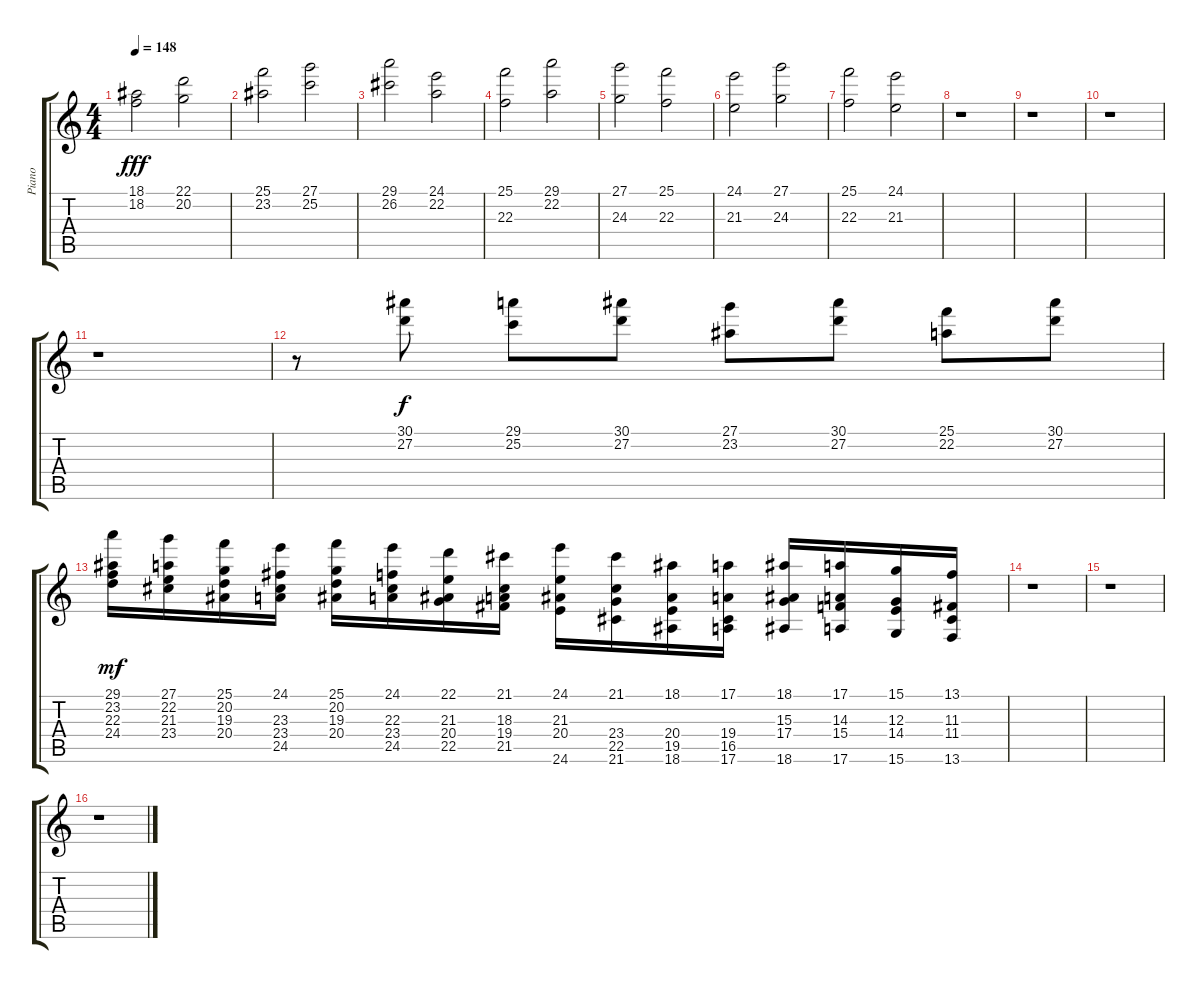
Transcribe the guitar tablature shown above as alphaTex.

\track ("Piano" "Piano") {instrument acousticgrandpiano}
\staff {score tabs}
\tuning (E4 B3 G3 D3 A2 E2) {hide}
\ts (4 4)
\tempo 148
\clef g2
\ks c
(18.1 18.2).2{dy fff} (22.1 20.2).2 |
(25.1 23.2).2 (27.1 25.2).2 |
(29.1 26.2).2 (24.1 22.2).2 |
(25.1 22.3).2 (29.1 22.2).2 |
(27.1 24.3).2 (25.1 22.3).2 |
(24.1 21.3).2 (27.1 24.3).2 |
(25.1 22.3).2 (24.1 21.3).2 |
r.1 |
r.1 |
r.1 |
r.1 |
r.8 (30.1 27.2).8{dy f} (29.1 25.2).8 (30.1 27.2).8 (27.1 23.2).8 (30.1 27.2).8 (25.1 22.2).8 (30.1 27.2).8 |
(29.1 23.2 22.3 24.4).16{dy mf} (27.1 22.2 21.3 23.4).16 (25.1 20.2 19.3 20.4).16 (24.1 23.3 23.4 24.5).16 (25.1 20.2 19.3 20.4).16 (24.1 22.3 23.4 24.5).16 (22.1 21.3 20.4 22.5).16 (21.1 18.3 19.4 21.5).16 (24.1 21.3 20.4 24.6).16 (21.1 23.4 22.5 21.6).16 (18.1 20.4 19.5 18.6).16 (17.1 19.4 16.5 17.6).16 (18.1 15.3 17.4 18.6).16 (17.1 14.3 15.4 17.6).16 (15.1 12.3 14.4 15.6).16 (13.1 11.3 11.4 13.6).16 |
r.1 |
r.1 |
r.1
